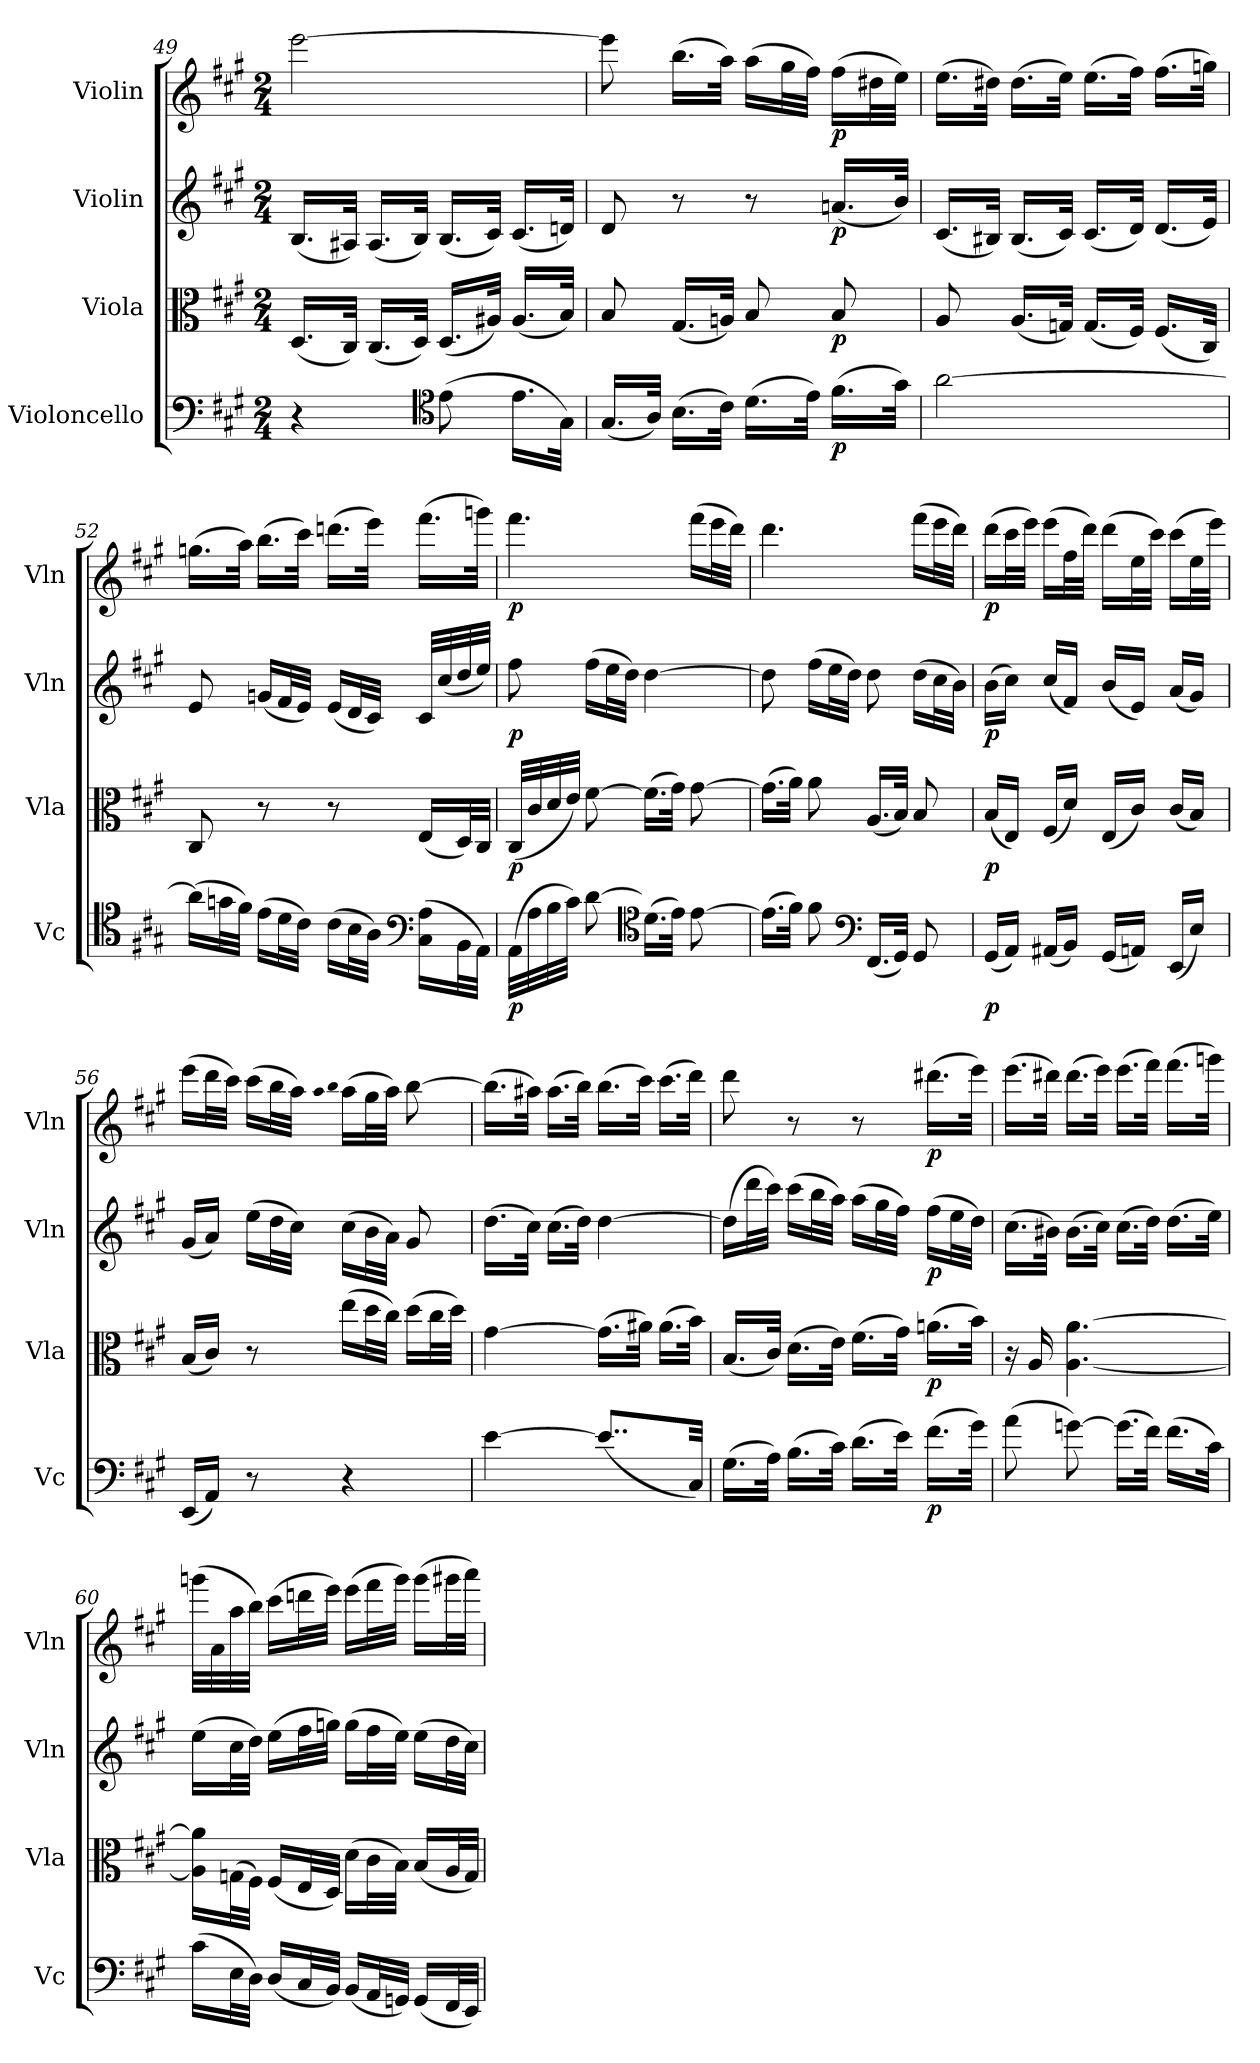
**kern	**dynam	**kern	**dynam	**kern	**dynam	**kern	**dynam
*part4	*part4	*part3	*part3	*part2	*part2	*part1	*part1
*staff4	*staff4	*staff3	*staff3	*staff2	*staff2	*staff1	*staff1
*I"Violoncello	*	*I"Viola	*	*I"Violin	*	*I"Violin	*
*I'Vc	*	*I'Vla	*	*I'Vln	*	*I'Vln	*
*clefF4	*	*clefC3	*	*clefG2	*	*clefG2	*
*k[f#c#g#]	*	*k[f#c#g#]	*	*k[f#c#g#]	*	*k[f#c#g#]	*
*A:	*	*A:	*	*A:	*	*A:	*
*M2/4	*	*M2/4	*	*M2/4	*	*M2/4	*
=49	=49	=49	=49	=49	=49	=49	=49
4r	.	(16.D/LL	.	(16.B/LL	.	[2eee\	.
.	.	32C#/JJk)	.	32A#X/JJk)	.	.	.
.	.	(16.C#/LL	.	(16.A#/LL	.	.	.
.	.	32D/JJk)	.	32B/JJk)	.	.	.
*clefC4	*	*	*	*	*	*	*
(8e\	.	(16.D/LL	.	(16.B/LL	.	.	.
.	.	32A#X/JJk)	.	32c#/JJk)	.	.	.
16.e\LL	.	(16.A#/LL	.	(16.c#/LL	.	.	.
32G#\JJk)	.	32B/JJk)	.	32dn/JJk)	.	.	.
=50	=50	=50	=50	=50	=50	=50	=50
(16.G#/LL	.	8B/	.	8d/	.	8eee\]	.
32A/JJk)	.	.	.	.	.	.	.
(16.B\LL	.	(16.G#/LL	.	8r	.	(16.bb\LL	.
32c#\JJk)	.	32An/JJk)	.	.	.	32aa\JJk)	.
(16.d\LL	.	8B/	.	8r	.	(16aa\LL	.
.	.	.	.	.	.	32gg#\L	.
32e\JJk)	.	.	.	.	.	32ff#\JJJ)	.
(16.f#\LL	p	8B/	p	(16.an/LL	p	(16ff#\LL	p
.	.	.	.	.	.	32dd#X\L	.
32g#\JJk)	.	.	.	32b/JJk)	.	32ee\JJJ)	.
=51	=51	=51	=51	=51	=51	=51	=51
[2a\	.	8A/	.	(16.c#/LL	.	(16.ee\LL	.
.	.	.	.	32B#X/JJk)	.	32dd#X\JJk)	.
.	.	(16.A/LL	.	(16.B#/LL	.	(16.dd#\LL	.
.	.	32Gn/JJk)	.	32c#/JJk)	.	32ee\JJk)	.
.	.	(16.G/LL	.	(16.c#/LL	.	(16.ee\LL	.
.	.	32F#/JJk)	.	32d/JJk)	.	32ff#\JJk)	.
.	.	(16.F#/LL	.	(16.d/LL	.	(16.ff#\LL	.
.	.	32C#/JJk)	.	32e/JJk)	.	32ggn\JJk)	.
=52	=52	=52	=52	=52	=52	=52	=52
(16a\LL]	.	8C#/	.	8e/	.	(16.ggn\LL	.
32gn\L	.	.	.	.	.	.	.
32f#\JJJ)	.	.	.	.	.	32aa\JJk)	.
(16e\LL	.	8r	.	(16gn/LL	.	(16.bb\LL	.
32d\L	.	.	.	32f#/L	.	.	.
32c#\JJJ)	.	.	.	32e/JJJ)	.	32ccc#\JJk)	.
(16c#\LL	.	8r	.	(16e/LL	.	(16.dddn\LL	.
32B\L	.	.	.	32d/L	.	.	.
32A\JJJ)	.	.	.	32c#/JJJ)	.	32eee\JJk)	.
*clefF4	*	*	*	*	*	*	*
(16C#\ 16A\LL	.	(16E/LL	.	32c#/LLL	.	(16.fff#\LL	.
.	.	.	.	(32cc#/	.	.	.
32BB\L	.	32D/L)	.	32dd/	.	.	.
32AA\JJJ)	.	32C#/JJJ	.	32ee/JJJ)	.	32gggn\JJk)	.
=53	=53	=53	=53	=53	=53	=53	=53
(32AA\LLL	p	(32C#/LLL	p	8ff#\	p	4.fff#\	p
32A\	.	32c#/	.	.	.	.	.
32B\	.	32d/	.	.	.	.	.
32c#\JJJ)	.	32e/JJJ)	.	.	.	.	.
[8d\	.	[8f#\	.	(16ff#\LL	.	.	.
.	.	.	.	32ee\L	.	.	.
.	.	.	.	32dd\JJJ)	.	.	.
*clefC4	*	*	*	*	*	*	*
(16.d\LL]	.	(16.f#\LL]	.	[4dd\	.	.	.
32e\JJk)	.	32g#\JJk)	.	.	.	.	.
[8e\	.	[8g#\	.	.	.	(16fff#\LL	.
.	.	.	.	.	.	32eee\L	.
.	.	.	.	.	.	32ddd\JJJ)	.
=54	=54	=54	=54	=54	=54	=54	=54
(16.e\LL]	.	(16.g#\LL]	.	8dd\]	.	4.ddd\	.
32f#\JJk)	.	32a\JJk)	.	.	.	.	.
8f#\	.	8a\	.	(16ff#\LL	.	.	.
.	.	.	.	32ee\L	.	.	.
.	.	.	.	32dd\JJJ)	.	.	.
*clefF4	*	*	*	*	*	*	*
(16.FF#/LL	.	(16.A/LL	.	8dd\	.	.	.
32GG#/JJk)	.	32B/JJk)	.	.	.	.	.
8GG#/	.	8B/	.	(16dd\LL	.	(16fff#\LL	.
.	.	.	.	32cc#\L	.	32eee\L	.
.	.	.	.	32b\JJJ)	.	32ddd\JJJ)	.
=55	=55	=55	=55	=55	=55	=55	=55
(16GG#/LL	p	(16B/LL	p	(16b\LL	p	(16ddd\LL	p
16AA/JJ)	.	16E/JJ)	.	16cc#\JJ)	.	32ccc#\L	.
.	.	.	.	.	.	32eee\JJJ)	.
(16AA#X/LL	.	(16F#/LL	.	(16cc#/LL	.	(16eee\LL	.
16BB/JJ)	.	16d/JJ)	.	16f#/JJ)	.	32ff#\L	.
.	.	.	.	.	.	32ddd\JJJ)	.
(16GG#/LL	.	(16E/LL	.	(16b/LL	.	(16ddd\LL	.
16AAn/JJ)	.	16c#/JJ)	.	16e/JJ)	.	32ee\L	.
.	.	.	.	.	.	32ccc#\JJJ)	.
(16EE/LL	.	(16c#/LL	.	(16a/LL	.	(16ccc#\LL	.
16E/JJ)	.	16B/JJ)	.	16g#/JJ)	.	32ee\L	.
.	.	.	.	.	.	32eee\JJJ)	.
=56	=56	=56	=56	=56	=56	=56	=56
(16EE/LL	.	(16B/LL	.	(16g#/LL	.	(16eee\LL	.
16AA/JJ)	.	16c#/JJ)	.	16a/JJ)	.	32ddd\L	.
.	.	.	.	.	.	32ccc#\JJJ)	.
8r	.	8r	.	(16ee\LL	.	(16ccc#\LL	.
.	.	.	.	32dd\L	.	32bb\L	.
.	.	.	.	32cc#\JJJ)	.	32aa\JJJ)	.
.	.	.	.	.	.	qaa	.
.	.	.	.	.	.	qbb	.
4r	.	(16ee\LL	.	(16cc#\LL	.	(16aa\LL	.
.	.	32dd\L	.	32b\L	.	32gg#\L	.
.	.	32cc#\JJJ)	.	32a\JJJ)	.	32aa\JJJ)	.
.	.	(16dd\LL	.	8g#/	.	[8bb\	.
.	.	32cc#\L	.	.	.	.	.
.	.	32dd\JJJ)	.	.	.	.	.
=57	=57	=57	=57	=57	=57	=57	=57
[4e\	.	[4g#\	.	(16.dd\LL	.	(16.bb\LL]	.
.	.	.	.	32cc#\JJk)	.	32aa#X\JJk)	.
.	.	.	.	(16.cc#\LL	.	(16.aa#\LL	.
.	.	.	.	32dd\JJk)	.	32bb\JJk)	.
(8..e\L]	.	(16.g#\LL]	.	[4dd\	.	(16.bb\LL	.
.	.	32a#X\JJk)	.	.	.	32ccc#\JJk)	.
.	.	(16.a#\LL	.	.	.	(16.ccc#\LL	.
32C#/Jkk)	.	32b\JJk)	.	.	.	32ddd\JJk)	.
=58	=58	=58	=58	=58	=58	=58	=58
(16.G#\LL	.	(16.B/LL	.	(16dd\LL]	.	8ddd\	.
.	.	.	.	32ddd\L	.	.	.
32A\JJk)	.	32c#/JJk)	.	32ccc#\JJJ)	.	.	.
(16.B\LL	.	(16.d\LL	.	(16ccc#\LL	.	8r	.
.	.	.	.	32bb\L	.	.	.
32c#\JJk)	.	32e\JJk)	.	32aa\JJJ)	.	.	.
(16.d\LL	.	(16.f#\LL	.	(16aa\LL	.	8r	.
.	.	.	.	32gg#\L	.	.	.
32e\JJk)	.	32g#\JJk)	.	32ff#\JJJ)	.	.	.
(16.f#\LL	p	(16.an\LL	p	(16ff#\LL	p	(16.ddd#X\LL	p
.	.	.	.	32ee\L	.	.	.
32g#\JJk)	.	32b\JJk)	.	32dd\JJJ)	.	32eee\JJk)	.
=59	=59	=59	=59	=59	=59	=59	=59
(8a\	.	16r	.	(16.cc#\LL	.	(16.eee\LL	.
.	.	16A/	.	.	.	.	.
.	.	.	.	32b#X\JJk)	.	32ddd#X\JJk)	.
[8gn\)	.	[4.A\ [4.a\	.	(16.b#\LL	.	(16.ddd#\LL	.
.	.	.	.	32cc#\JJk)	.	32eee\JJk)	.
(16.g\LL]	.	.	.	(16.cc#\LL	.	(16.eee\LL	.
32f#\JJk)	.	.	.	32dd\JJk)	.	32fff#\JJk)	.
(16.f#\LL	.	.	.	(16.dd\LL	.	(16.fff#\LL	.
32c#\JJk)	.	.	.	32ee\JJk)	.	32gggn\JJk)	.
=60	=60	=60	=60	=60	=60	=60	=60
(16c#\LL	.	16A]\ 16a]\LL	.	(16ee\LL	.	(32gggn\LLL	.
.	.	.	.	.	.	32a\	.
32E\L	.	(32Gn\L	.	32cc#\L	.	32aa\	.
32D\JJJ)	.	32F#\JJJ)	.	32dd\JJJ)	.	32bb\JJJ)	.
(16D/LL	.	(16F#/LL	.	(16ee\LL	.	(16ccc#\LL	.
32C#/L	.	32E/L	.	32ff#\L	.	32dddn\L	.
32BB/JJJ)	.	32D/JJJ)	.	32ggn\JJJ)	.	32eee\JJJ)	.
(16BB/LL	.	(16d\LL	.	(16gg\LL	.	(16eee\LL	.
32AA/L	.	32c#\L	.	32ff#\L	.	32fff#\L	.
32GGn/JJJ)	.	32B\JJJ)	.	32ee\JJJ)	.	32ggg\JJJ)	.
(16GG/LL	.	(16B/LL	.	(16ee\LL	.	(16ggg\LL	.
32FF#/L	.	32A/L	.	32dd\L	.	32ggg#X\L	.
32EE/JJJ)	.	32G/JJJ)	.	32cc#\JJJ)	.	32aaa\JJJ)	.
=	=	=	=	=	=	=	=
*-	*-	*-	*-	*-	*-	*-	*-
